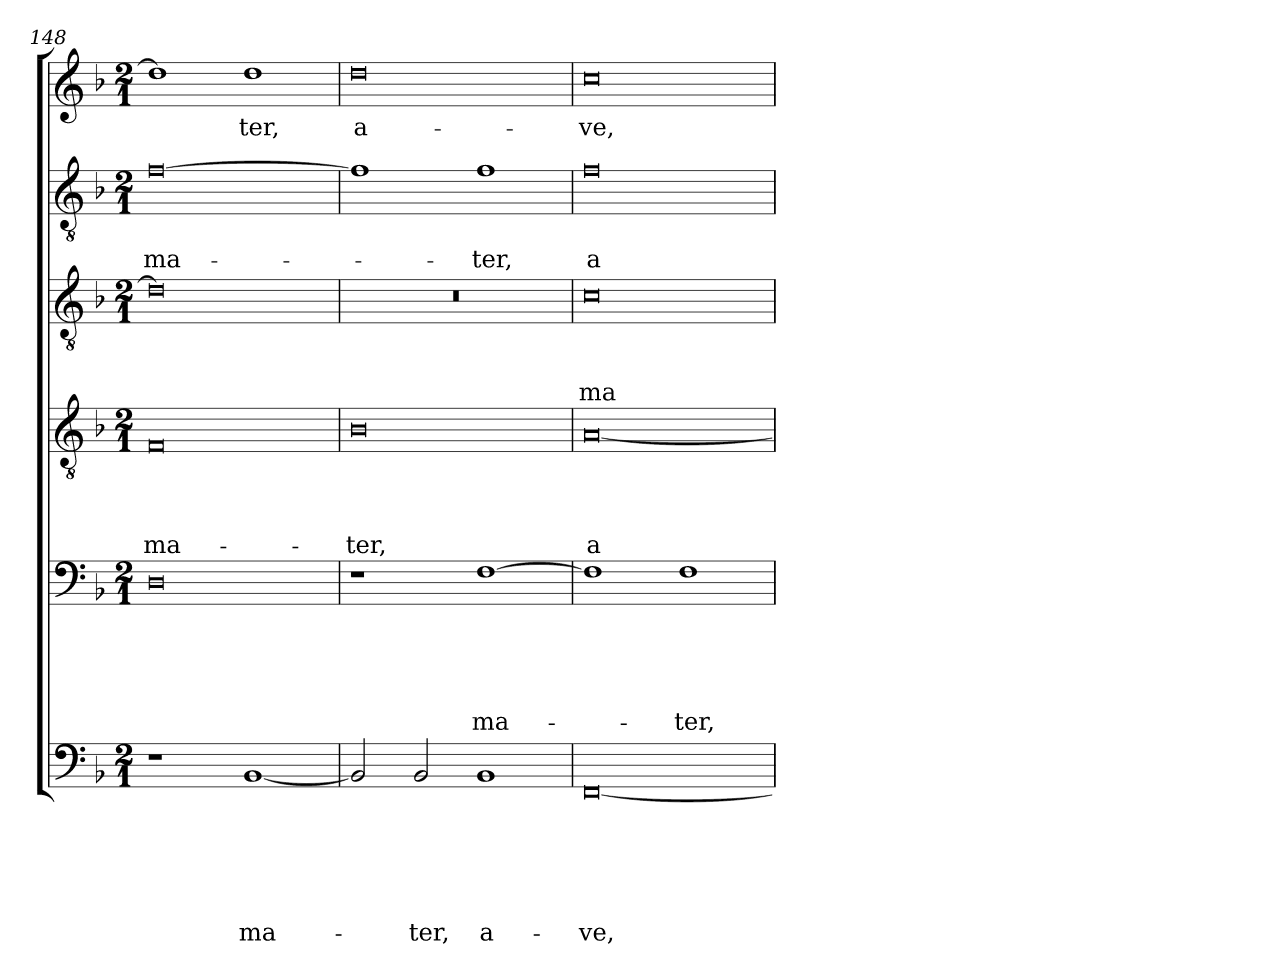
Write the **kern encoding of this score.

**kern	**text	**text	**text	**text	**text	**text	**kern	**text	**text	**text	**text	**text	**kern	**text	**text	**text	**text	**kern	**text	**text	**text	**kern	**text	**text	**kern	**text
*part6	*part6	*part6	*part6	*part6	*part6	*part6	*part5	*part5	*part5	*part5	*part5	*part5	*part4	*part4	*part4	*part4	*part4	*part3	*part3	*part3	*part3	*part2	*part2	*part2	*part1	*part1
*staff6	*staff6	*staff6	*staff6	*staff6	*staff6	*staff6	*staff5	*staff5	*staff5	*staff5	*staff5	*staff5	*staff4	*staff4	*staff4	*staff4	*staff4	*staff3	*staff3	*staff3	*staff3	*staff2	*staff2	*staff2	*staff1	*staff1
*clefF4	*	*	*	*	*	*	*clefF4	*	*	*	*	*	*clefGv2	*	*	*	*	*clefGv2	*	*	*	*clefGv2	*	*	*clefG2	*
*k[b-]	*	*	*	*	*	*	*k[b-]	*	*	*	*	*	*k[b-]	*	*	*	*	*k[b-]	*	*	*	*k[b-]	*	*	*k[b-]	*
*F:	*	*	*	*	*	*	*F:	*	*	*	*	*	*F:	*	*	*	*	*F:	*	*	*	*F:	*	*	*F:	*
*M2/1	*	*	*	*	*	*	*M2/1	*	*	*	*	*	*M2/1	*	*	*	*	*M2/1	*	*	*	*M2/1	*	*	*M2/1	*
=148	=148	=148	=148	=148	=148	=148	=148	=148	=148	=148	=148	=148	=148	=148	=148	=148	=148	=148	=148	=148	=148	=148	=148	=148	=148	=148
!	!	!	!	!	!	!	!	!	!	!	!	!	!	!	!	!	!LO:LY:b	!	!	!	!	!	!	!LO:LY:b	!	!
1r	.	.	.	.	.	.	0D	.	.	.	.	.	0F	.	.	.	ma-	0d]	.	.	.	[0f	.	ma-	1dd]	.
!	!	!	!	!	!	!LO:LY:b	!	!	!	!	!	!	!	!	!	!	!	!	!	!	!	!	!	!	!	!LO:LY:b
[1BB-	.	.	.	.	.	ma-	.	.	.	.	.	.	.	.	.	.	.	.	.	.	.	.	.	.	1dd	-ter,
=149	=149	=149	=149	=149	=149	=149	=149	=149	=149	=149	=149	=149	=149	=149	=149	=149	=149	=149	=149	=149	=149	=149	=149	=149	=149	=149
!	!	!	!	!	!	!	!	!	!	!	!	!	!	!	!	!	!LO:LY:b	!	!	!	!	!	!	!	!	!LO:LY:b
2BB-/]	.	.	.	.	.	.	1r	.	.	.	.	.	0B-	.	.	.	-ter,	0r	.	.	.	1f]	.	.	0dd	a-
!	!	!	!	!	!	!LO:LY:b	!	!	!	!	!	!	!	!	!	!	!	!	!	!	!	!	!	!	!	!
2BB-/	.	.	.	.	.	-ter,	.	.	.	.	.	.	.	.	.	.	.	.	.	.	.	.	.	.	.	.
!	!	!	!	!	!	!LO:LY:b	!	!	!	!	!	!LO:LY:b	!	!	!	!	!	!	!	!	!	!	!	!LO:LY:b	!	!
1BB-	.	.	.	.	.	a-	[1F	.	.	.	.	ma-	.	.	.	.	.	.	.	.	.	1f	.	-ter,	.	.
=150	=150	=150	=150	=150	=150	=150	=150	=150	=150	=150	=150	=150	=150	=150	=150	=150	=150	=150	=150	=150	=150	=150	=150	=150	=150	=150
!	!	!	!	!	!	!LO:LY:b	!	!	!	!	!	!	!	!	!	!	!LO:LY:b	!	!	!	!LO:LY:b	!	!	!LO:LY:b	!	!LO:LY:b
[0FF	.	.	.	.	.	-ve,	1F]	.	.	.	.	.	[0A	.	.	.	a-	0c	.	.	ma-	0f	.	a-	0cc	-ve,
!	!	!	!	!	!	!	!	!	!	!	!	!LO:LY:b	!	!	!	!	!	!	!	!	!	!	!	!	!	!
.	.	.	.	.	.	.	1F	.	.	.	.	-ter,	.	.	.	.	.	.	.	.	.	.	.	.	.	.
=	=	=	=	=	=	=	=	=	=	=	=	=	=	=	=	=	=	=	=	=	=	=	=	=	=	=
*-	*-	*-	*-	*-	*-	*-	*-	*-	*-	*-	*-	*-	*-	*-	*-	*-	*-	*-	*-	*-	*-	*-	*-	*-	*-	*-
